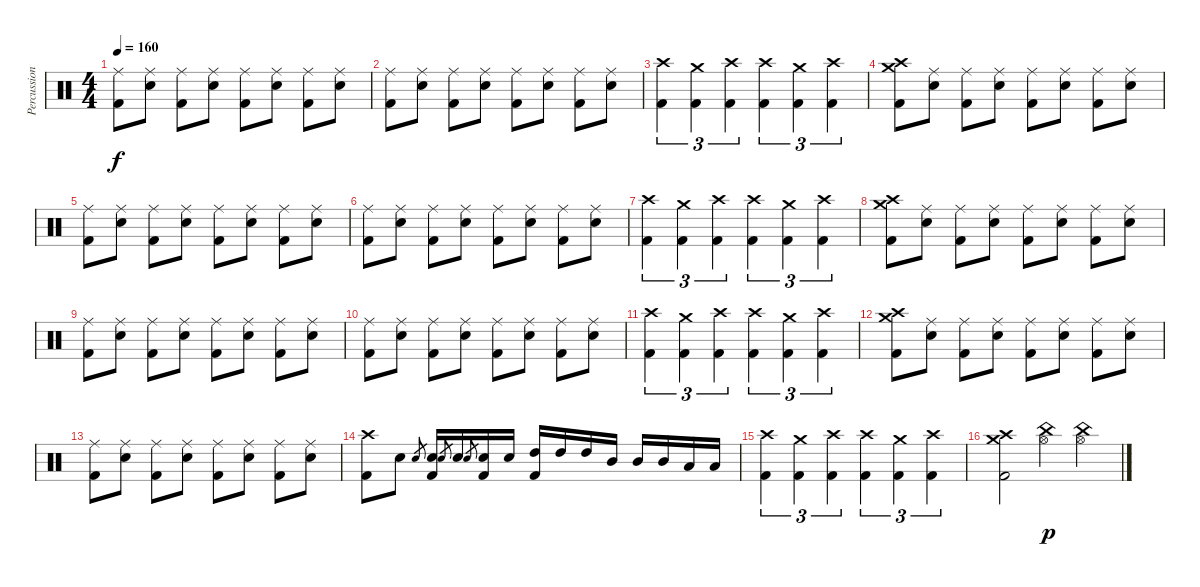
\track ("Percussion" "Percussion") {instrument percussion}
\staff {score}
\articulation defaults
\ts (4 4)
\tempo 160
\clef neutral
\ks c
("Ride (middle)" "Kick (hit) 2").8{dy f} ("Ride (middle)" "Snare (hit) 2").8 ("Ride (middle)" "Kick (hit) 2").8 ("Ride (middle)" "Snare (hit) 2").8 ("Ride (middle)" "Kick (hit) 2").8 ("Ride (middle)" "Snare (hit) 2").8 ("Ride (middle)" "Kick (hit) 2").8 ("Ride (middle)" "Snare (hit) 2").8 |
("Ride (middle)" "Kick (hit) 2").8 ("Ride (middle)" "Snare (hit) 2").8 ("Ride (middle)" "Kick (hit) 2").8 ("Ride (middle)" "Snare (hit) 2").8 ("Ride (middle)" "Kick (hit) 2").8 ("Ride (middle)" "Snare (hit) 2").8 ("Ride (middle)" "Kick (hit) 2").8 ("Ride (middle)" "Snare (hit) 2").8 |
("Crash high (hit)" "Kick (hit) 2").4{tu (3 2)} ("Crash medium (hit)" "Kick (hit) 2").4{tu (3 2)} ("Crash high (hit)" "Kick (hit) 2").4{tu (3 2)} ("Crash high (hit)" "Kick (hit) 2").4{tu (3 2)} ("Crash medium (hit)" "Kick (hit) 2").4{tu (3 2)} ("Crash high (hit)" "Kick (hit) 2").4{tu (3 2)} |
("Crash high (hit)" "Crash medium (hit)" "Kick (hit) 2").8 ("Ride (middle)" "Snare (hit) 2").8 ("Ride (middle)" "Kick (hit) 2").8 ("Ride (middle)" "Snare (hit) 2").8 ("Ride (middle)" "Kick (hit) 2").8 ("Ride (middle)" "Snare (hit) 2").8 ("Ride (middle)" "Kick (hit) 2").8 ("Ride (middle)" "Snare (hit) 2").8 |
("Ride (middle)" "Kick (hit) 2").8 ("Ride (middle)" "Snare (hit) 2").8 ("Ride (middle)" "Kick (hit) 2").8 ("Ride (middle)" "Snare (hit) 2").8 ("Ride (middle)" "Kick (hit) 2").8 ("Ride (middle)" "Snare (hit) 2").8 ("Ride (middle)" "Kick (hit) 2").8 ("Ride (middle)" "Snare (hit) 2").8 |
("Ride (middle)" "Kick (hit) 2").8 ("Ride (middle)" "Snare (hit) 2").8 ("Ride (middle)" "Kick (hit) 2").8 ("Ride (middle)" "Snare (hit) 2").8 ("Ride (middle)" "Kick (hit) 2").8 ("Ride (middle)" "Snare (hit) 2").8 ("Ride (middle)" "Kick (hit) 2").8 ("Ride (middle)" "Snare (hit) 2").8 |
("Crash high (hit)" "Kick (hit) 2").4{tu (3 2)} ("Crash medium (hit)" "Kick (hit) 2").4{tu (3 2)} ("Crash high (hit)" "Kick (hit) 2").4{tu (3 2)} ("Crash high (hit)" "Kick (hit) 2").4{tu (3 2)} ("Crash medium (hit)" "Kick (hit) 2").4{tu (3 2)} ("Crash high (hit)" "Kick (hit) 2").4{tu (3 2)} |
("Crash high (hit)" "Crash medium (hit)" "Kick (hit) 2").8 ("Ride (middle)" "Snare (hit) 2").8 ("Ride (middle)" "Kick (hit) 2").8 ("Ride (middle)" "Snare (hit) 2").8 ("Ride (middle)" "Kick (hit) 2").8 ("Ride (middle)" "Snare (hit) 2").8 ("Ride (middle)" "Kick (hit) 2").8 ("Ride (middle)" "Snare (hit) 2").8 |
("Ride (middle)" "Kick (hit) 2").8 ("Ride (middle)" "Snare (hit) 2").8 ("Ride (middle)" "Kick (hit) 2").8 ("Ride (middle)" "Snare (hit) 2").8 ("Ride (middle)" "Kick (hit) 2").8 ("Ride (middle)" "Snare (hit) 2").8 ("Ride (middle)" "Kick (hit) 2").8 ("Ride (middle)" "Snare (hit) 2").8 |
("Ride (middle)" "Kick (hit) 2").8 ("Ride (middle)" "Snare (hit) 2").8 ("Ride (middle)" "Kick (hit) 2").8 ("Ride (middle)" "Snare (hit) 2").8 ("Ride (middle)" "Kick (hit) 2").8 ("Ride (middle)" "Snare (hit) 2").8 ("Ride (middle)" "Kick (hit) 2").8 ("Ride (middle)" "Snare (hit) 2").8 |
("Crash high (hit)" "Kick (hit) 2").4{tu (3 2)} ("Crash medium (hit)" "Kick (hit) 2").4{tu (3 2)} ("Crash high (hit)" "Kick (hit) 2").4{tu (3 2)} ("Crash high (hit)" "Kick (hit) 2").4{tu (3 2)} ("Crash medium (hit)" "Kick (hit) 2").4{tu (3 2)} ("Crash high (hit)" "Kick (hit) 2").4{tu (3 2)} |
("Crash high (hit)" "Crash medium (hit)" "Kick (hit) 2").8 ("Ride (middle)" "Snare (hit) 2").8 ("Ride (middle)" "Kick (hit) 2").8 ("Ride (middle)" "Snare (hit) 2").8 ("Ride (middle)" "Kick (hit) 2").8 ("Ride (middle)" "Snare (hit) 2").8 ("Ride (middle)" "Kick (hit) 2").8 ("Ride (middle)" "Snare (hit) 2").8 |
("Ride (middle)" "Kick (hit) 2").8 ("Ride (middle)" "Snare (hit) 2").8 ("Ride (middle)" "Kick (hit) 2").8 ("Ride (middle)" "Snare (hit) 2").8 ("Ride (middle)" "Kick (hit) 2").8 ("Ride (middle)" "Snare (hit) 2").8 ("Ride (middle)" "Kick (hit) 2").8 ("Ride (middle)" "Snare (hit) 2").8 |
("Crash high (hit)" "Kick (hit) 2").8 "Snare (hit) 2".8 "Snare (hit) 2".8{gr} ("Snare (hit) 2" "Kick (hit) 2").16 "Snare (hit) 2".8{gr} "Snare (hit) 2".16 "Snare (hit) 2".8{gr} ("Snare (hit) 2" "Kick (hit) 2").16 "Snare (hit) 2".16 ("High Tom (hit)" "Kick (hit) 2").16 "High Tom (hit)".16 "High Tom (hit)".16 "Mid Tom (hit)".16 "Mid Tom (hit)".16 "Mid Tom (hit)".16 "Low Tom (hit)".16 "Low Tom (hit)".16 |
("Crash high (hit)" "Kick (hit) 2").4{tu (3 2)} ("Crash medium (hit)" "Kick (hit) 2").4{tu (3 2)} ("Crash high (hit)" "Kick (hit) 2").4{tu (3 2)} ("Crash high (hit)" "Kick (hit) 2").4{tu (3 2)} ("Crash medium (hit)" "Kick (hit) 2").4{tu (3 2)} ("Crash high (hit)" "Kick (hit) 2").4{tu (3 2)} |
("Crash high (hit)" "Crash medium (hit)" "Kick (hit) 2").2 ("China (hit)" "Hi-Hat (open)").4{dy p} ("China (hit)" "Hi-Hat (open)").4
